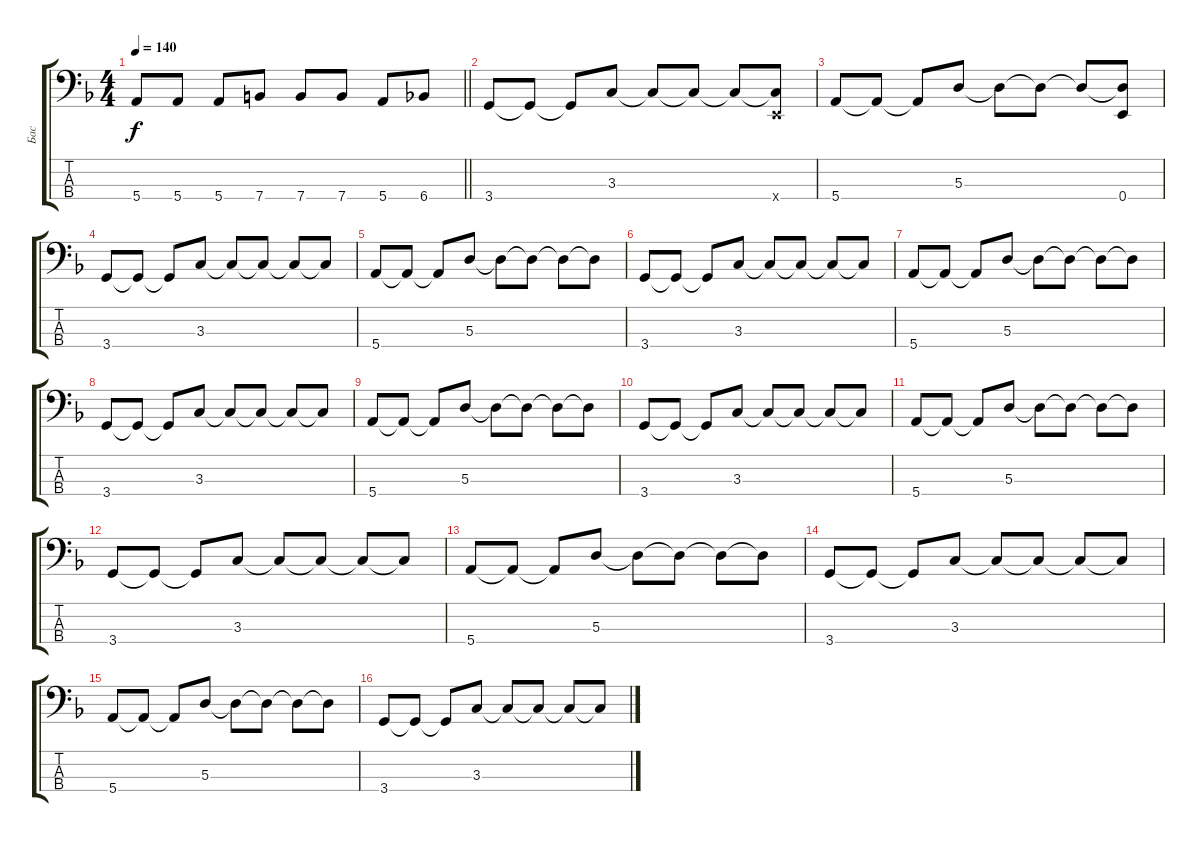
\track ("Бас" "Бас") {instrument electricbassfinger}
\staff {score tabs}
\tuning (G2 D2 A1 E1) {hide}
\ts (4 4)
\tempo 140
\clef f4
\barLineRight lightlight
\ks dminor
5.4.8{dy f} 5.4.8 5.4.8 7.4.8 7.4.8 7.4.8 5.4.8 6.4.8 |
3.4.8{instrument slapbass2} 3.4{t}.8 3.4{t}.8 3.3.8 3.3{t}.8 3.3{t}.8 3.3{t}.8 (3.3{t} 0.4{x}).8 |
5.4.8 5.4{t}.8 5.4{t}.8 5.3.8 5.3{t}.8 5.3{t}.8 5.3{t}.8 (5.3{t} 0.4).8 |
3.4.8{instrument slapbass2} 3.4{t}.8 3.4{t}.8 3.3.8 3.3{t}.8 3.3{t}.8 3.3{t}.8 3.3{t}.8 |
5.4.8 5.4{t}.8 5.4{t}.8 5.3.8 5.3{t}.8 5.3{t}.8 5.3{t}.8 5.3{t}.8 |
3.4.8{instrument slapbass2} 3.4{t}.8 3.4{t}.8 3.3.8 3.3{t}.8 3.3{t}.8 3.3{t}.8 3.3{t}.8 |
5.4.8 5.4{t}.8 5.4{t}.8 5.3.8 5.3{t}.8 5.3{t}.8 5.3{t}.8 5.3{t}.8 |
3.4.8{instrument slapbass2} 3.4{t}.8 3.4{t}.8 3.3.8 3.3{t}.8 3.3{t}.8 3.3{t}.8 3.3{t}.8 |
5.4.8 5.4{t}.8 5.4{t}.8 5.3.8 5.3{t}.8 5.3{t}.8 5.3{t}.8 5.3{t}.8 |
3.4.8{instrument slapbass2} 3.4{t}.8 3.4{t}.8 3.3.8 3.3{t}.8 3.3{t}.8 3.3{t}.8 3.3{t}.8 |
5.4.8 5.4{t}.8 5.4{t}.8 5.3.8 5.3{t}.8 5.3{t}.8 5.3{t}.8 5.3{t}.8 |
3.4.8{instrument slapbass2} 3.4{t}.8 3.4{t}.8 3.3.8 3.3{t}.8 3.3{t}.8 3.3{t}.8 3.3{t}.8 |
5.4.8 5.4{t}.8 5.4{t}.8 5.3.8 5.3{t}.8 5.3{t}.8 5.3{t}.8 5.3{t}.8 |
3.4.8{instrument slapbass2} 3.4{t}.8 3.4{t}.8 3.3.8 3.3{t}.8 3.3{t}.8 3.3{t}.8 3.3{t}.8 |
5.4.8 5.4{t}.8 5.4{t}.8 5.3.8 5.3{t}.8 5.3{t}.8 5.3{t}.8 5.3{t}.8 |
3.4.8{instrument slapbass2} 3.4{t}.8 3.4{t}.8 3.3.8 3.3{t}.8 3.3{t}.8 3.3{t}.8 3.3{t}.8
